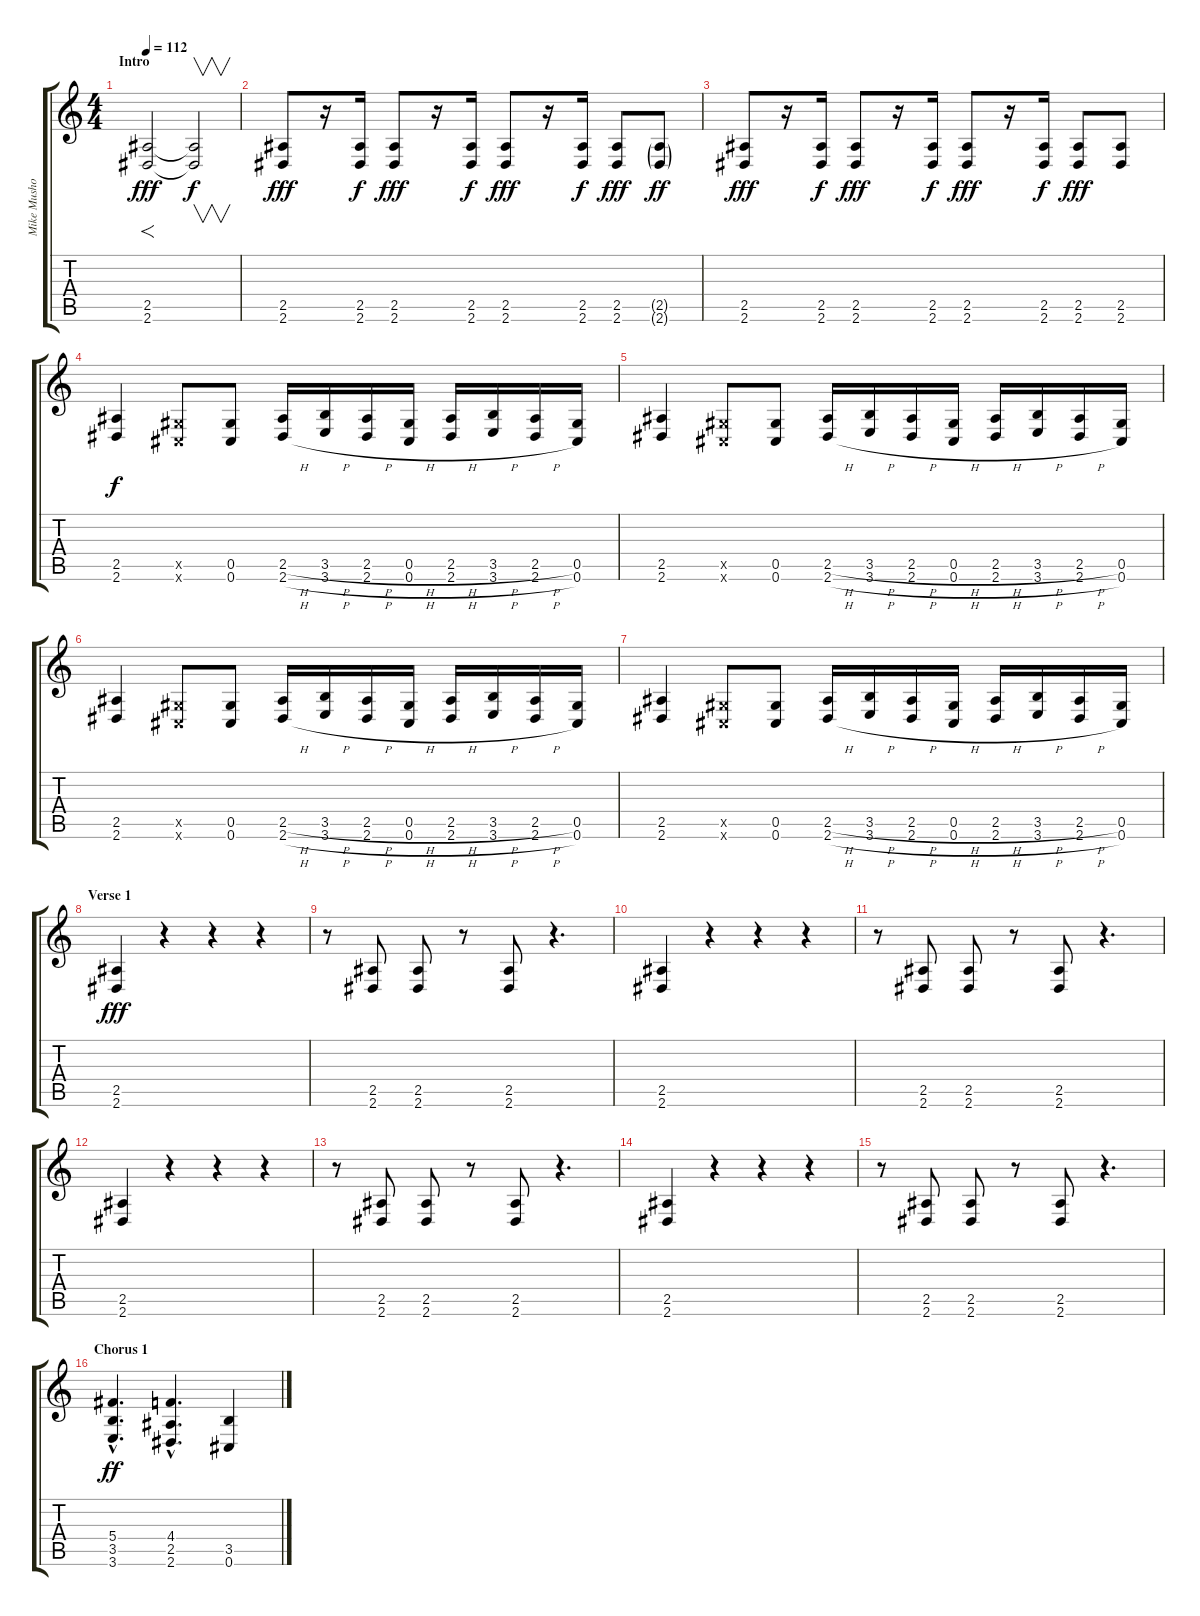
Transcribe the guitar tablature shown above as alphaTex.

\track ("Mike Mushok" "Mike Musho") {instrument distortionguitar}
\staff {score tabs}
\tuning (Eb4 Bb3 Gb3 Db3 Ab2 Db2) {hide}
\ts (4 4)
\section ("" "Intro")
\tempo 112
\clef g2
\ks c
(2.5 2.6).2{f dy fff instrument distortionguitar} (2.5{t} 2.6{t}).2{v dy f} |
(2.5 2.6).8{dy fff} r.16 (2.5 2.6).16{dy f} (2.5 2.6).8{dy fff} r.16 (2.5 2.6).16{dy f} (2.5 2.6).8{dy fff} r.16 (2.5 2.6).16{dy f} (2.5 2.6).8{dy fff} (2.5{g} 2.6{g}).8{dy ff} |
(2.5 2.6).8{dy fff} r.16 (2.5 2.6).16{dy f} (2.5 2.6).8{dy fff} r.16 (2.5 2.6).16{dy f} (2.5 2.6).8{dy fff} r.16 (2.5 2.6).16{dy f} (2.5 2.6).8{dy fff} (2.5 2.6).8 |
(2.5 2.6).4{dy f} (0.5{x} 0.6{x}).8 (0.5 0.6).8 (2.5{h} 2.6{h}).16 (3.5{h} 3.6{h}).16 (2.5{h} 2.6{h}).16 (0.5{h} 0.6{h}).16 (2.5{h} 2.6{h}).16 (3.5{h} 3.6{h}).16 (2.5{h} 2.6{h}).16 (0.5 0.6).16 |
(2.5 2.6).4 (0.5{x} 0.6{x}).8 (0.5 0.6).8 (2.5{h} 2.6{h}).16 (3.5{h} 3.6{h}).16 (2.5{h} 2.6{h}).16 (0.5{h} 0.6{h}).16 (2.5{h} 2.6{h}).16 (3.5{h} 3.6{h}).16 (2.5{h} 2.6{h}).16 (0.5 0.6).16 |
(2.5 2.6).4 (0.5{x} 0.6{x}).8 (0.5 0.6).8 (2.5{h} 2.6{h}).16 (3.5{h} 3.6{h}).16 (2.5{h} 2.6{h}).16 (0.5{h} 0.6{h}).16 (2.5{h} 2.6{h}).16 (3.5{h} 3.6{h}).16 (2.5{h} 2.6{h}).16 (0.5 0.6).16 |
(2.5 2.6).4 (0.5{x} 0.6{x}).8 (0.5 0.6).8 (2.5{h} 2.6{h}).16 (3.5{h} 3.6{h}).16 (2.5{h} 2.6{h}).16 (0.5{h} 0.6{h}).16 (2.5{h} 2.6{h}).16 (3.5{h} 3.6{h}).16 (2.5{h} 2.6{h}).16 (0.5 0.6).16 |
\section ("" "Verse 1")
(2.5 2.6).4{dy fff} r.4 r.4 r.4 |
r.8 (2.5 2.6).8 (2.5 2.6).8 r.8 (2.5 2.6).8 r.4{d} |
(2.5 2.6).4 r.4 r.4 r.4 |
r.8 (2.5 2.6).8 (2.5 2.6).8 r.8 (2.5 2.6).8 r.4{d} |
(2.5 2.6).4 r.4 r.4 r.4 |
r.8 (2.5 2.6).8 (2.5 2.6).8 r.8 (2.5 2.6).8 r.4{d} |
(2.5 2.6).4 r.4 r.4 r.4 |
r.8 (2.5 2.6).8 (2.5 2.6).8 r.8 (2.5 2.6).8 r.4{d} |
\section ("" "Chorus 1 ")
(5.4{hac} 3.5{hac} 3.6{hac}).4{d dy ff volume 16} (4.4{hac} 2.5{hac} 2.6{hac}).4{d} (3.5 0.6).4
